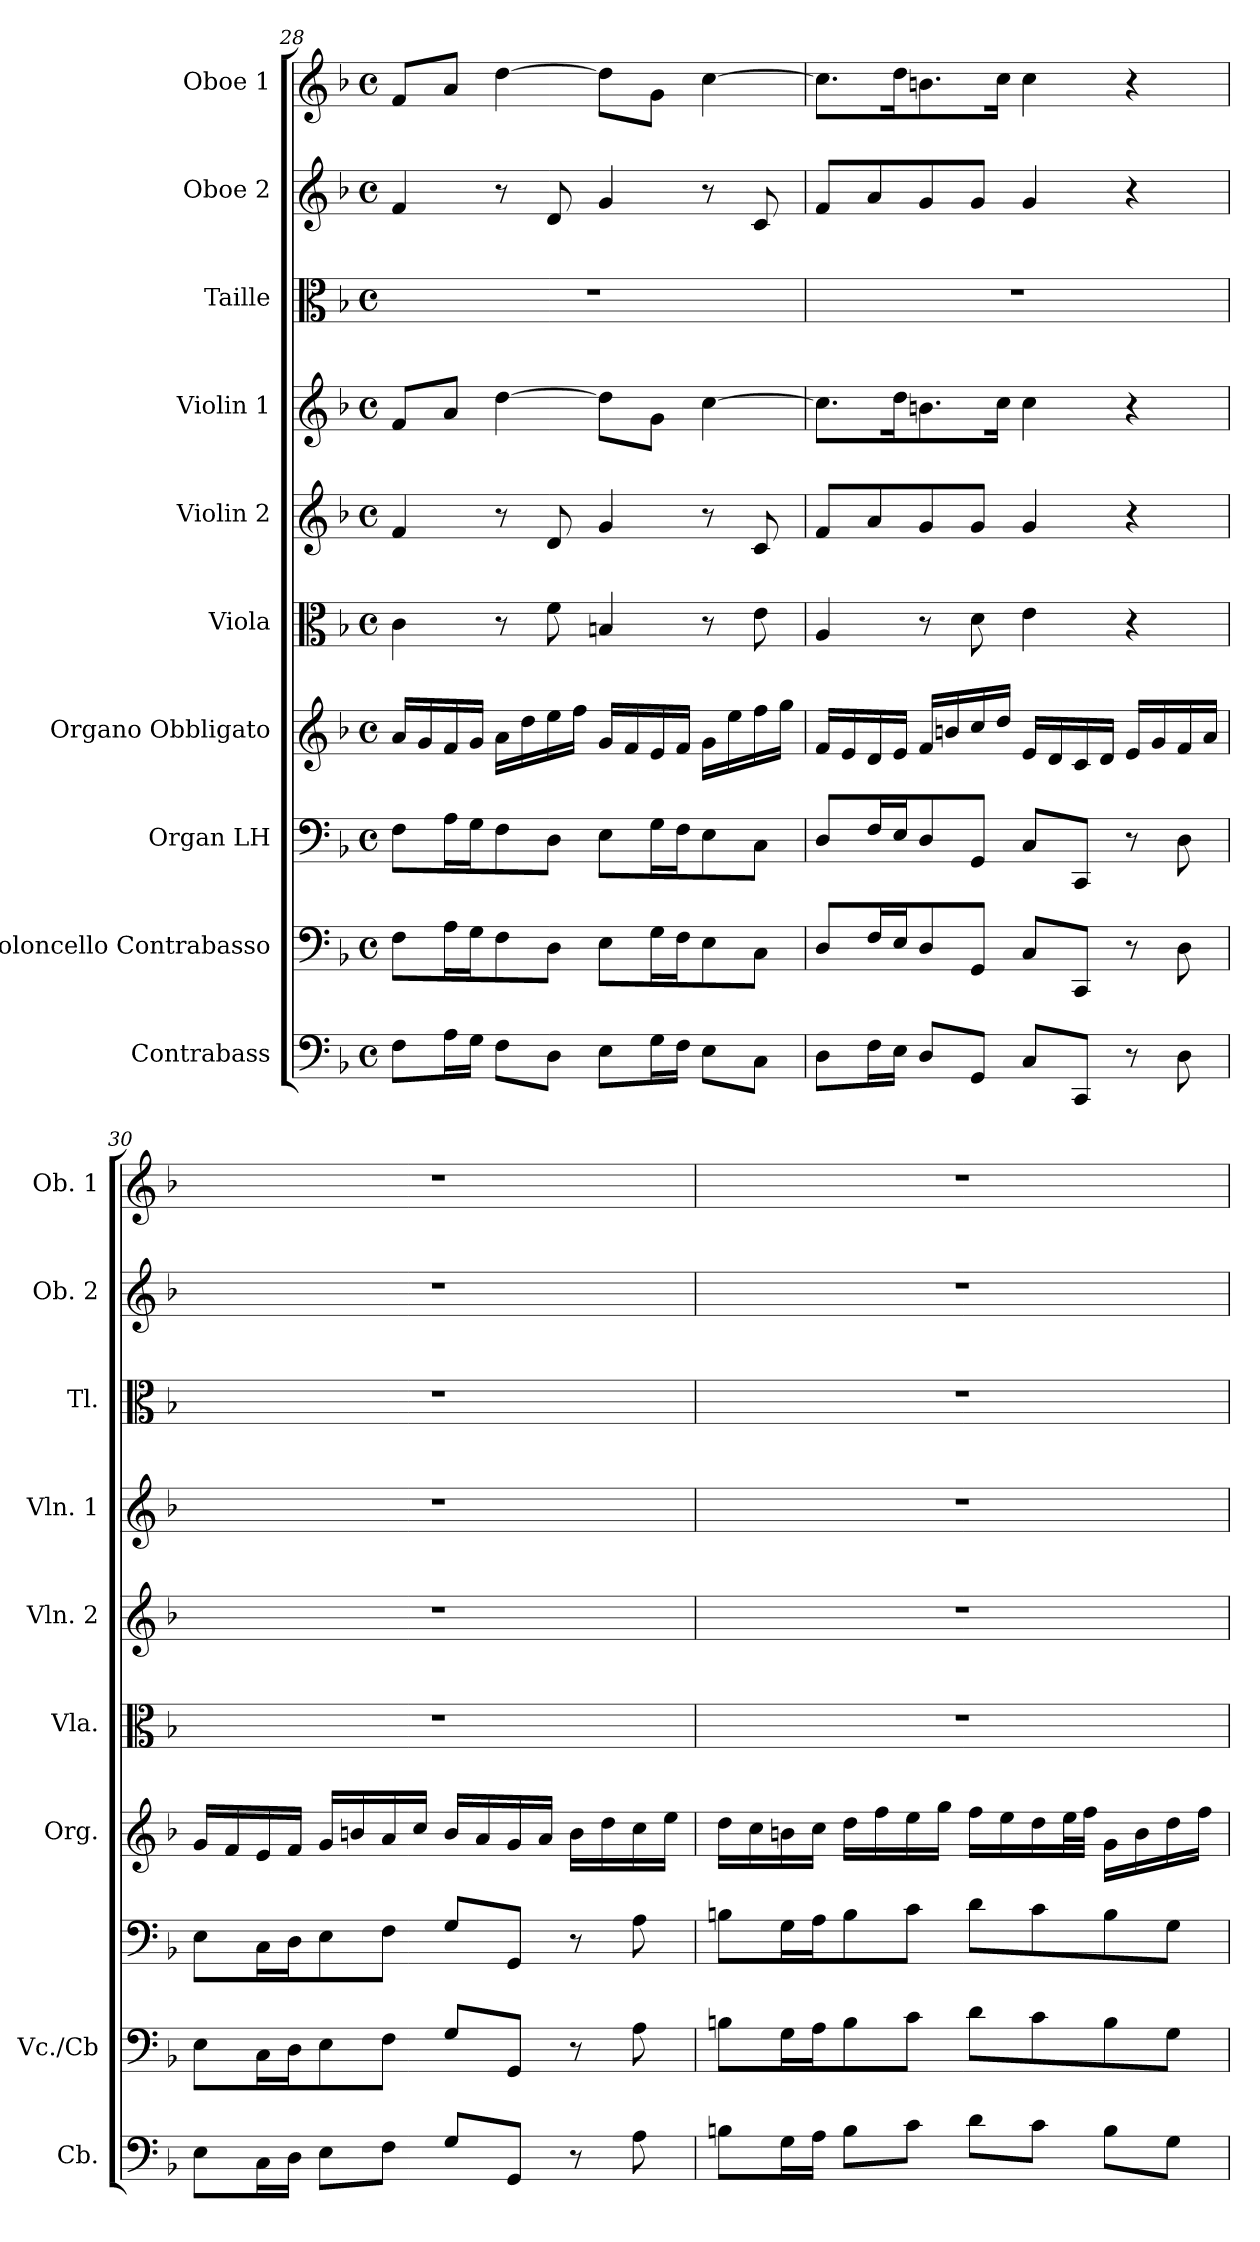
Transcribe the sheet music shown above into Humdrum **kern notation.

**kern	**kern	**kern	**kern	**kern	**kern	**kern	**kern	**kern	**kern
*part10	*part9	*part8	*part7	*part6	*part5	*part4	*part3	*part2	*part1
*staff10	*staff9	*staff8	*staff7	*staff6	*staff5	*staff4	*staff3	*staff2	*staff1
*I"Contrabass	*I"Violoncello Contrabasso	*I"Organ LH	*I"Organo Obbligato	*I"Viola	*I"Violin 2	*I"Violin 1	*I"Taille	*I"Oboe 2	*I"Oboe 1
*I'Cb.	*I'Vc./Cb	*	*I'Org.	*I'Vla.	*I'Vln. 2	*I'Vln. 1	*I'Tl.	*I'Ob. 2	*I'Ob. 1
*clefF4	*clefF4	*clefF4	*clefG2	*clefC3	*clefG2	*clefG2	*clefC3	*clefG2	*clefG2
*ITrd7c12	*	*	*	*	*	*	*	*	*
*k[b-]	*k[b-]	*k[b-]	*k[b-]	*k[b-]	*k[b-]	*k[b-]	*k[b-]	*k[b-]	*k[b-]
*M4/4	*M4/4	*M4/4	*M4/4	*M4/4	*M4/4	*M4/4	*M4/4	*M4/4	*M4/4
*met(c)	*met(c)	*met(c)	*met(c)	*met(c)	*met(c)	*met(c)	*met(c)	*met(c)	*met(c)
=28	=28	=28	=28	=28	=28	=28	=28	=28	=28
8FF\L	8F\L	8F\L	16a/LL	4c\	4f/	8f/L	1r	4f/	8f/L
.	.	.	16g/	.	.	.	.	.	.
16AA\L	16A\L	16A\L	16f/	.	.	8a/J	.	.	8a/J
16GG\JJ	16G\J	16G\J	16g/JJ	.	.	.	.	.	.
8FF\L	8F\	8F\	16a\LL	8r	8r	[4dd\	.	8r	[4dd\
.	.	.	16dd\	.	.	.	.	.	.
8DD\J	8D\J	8D\J	16ee\	8f\	8d/	.	.	8d/	.
.	.	.	16ff\JJ	.	.	.	.	.	.
8EE\L	8E\L	8E\L	16g/LL	4Bn/	4g/	8dd\L]	.	4g/	8dd\L]
.	.	.	16f/	.	.	.	.	.	.
16GG\L	16G\L	16G\L	16e/	.	.	8g\J	.	.	8g\J
16FF\JJ	16F\J	16F\J	16f/JJ	.	.	.	.	.	.
8EE\L	8E\	8E\	16g\LL	8r	8r	[4cc\	.	8r	[4cc\
.	.	.	16ee\	.	.	.	.	.	.
8CC\J	8C\J	8C\J	16ff\	8e\	8c/	.	.	8c/	.
.	.	.	16gg\JJ	.	.	.	.	.	.
!!LO:PB:g=z
=29	=29	=29	=29	=29	=29	=29	=29	=29	=29
8DD\L	8D/L	8D/L	16f/LL	4A/	8f/L	8.cc\L]	1r	8f/L	8.cc\L]
.	.	.	16e/	.	.	.	.	.	.
16FF\L	16F/L	16F/L	16d/	.	8a/	.	.	8a/	.
16EE\JJ	16E/J	16E/J	16e/JJ	.	.	16dd\K	.	.	16dd\K
8DD/L	8D/	8D/	16f/LL	8r	8g/	8.bn\	.	8g/	8.bn\
.	.	.	16bn/	.	.	.	.	.	.
8GGG/J	8GG/J	8GG/J	16cc/	8d\	8g/J	.	.	8g/J	.
.	.	.	16dd/JJ	.	.	16cc\Jk	.	.	16cc\Jk
8CC/L	8C/L	8C/L	16e/LL	4e\	4g/	4cc\	.	4g/	4cc\
.	.	.	16d/	.	.	.	.	.	.
8CCC/J	8CC/J	8CC/J	16c/	.	.	.	.	.	.
.	.	.	16d/JJ	.	.	.	.	.	.
8r	8r	8r	16e/LL	4r	4r	4r	.	4r	4r
.	.	.	16g/	.	.	.	.	.	.
8DD\	8D\	8D\	16f/	.	.	.	.	.	.
.	.	.	16a/JJ	.	.	.	.	.	.
=30	=30	=30	=30	=30	=30	=30	=30	=30	=30
8EE\L	8E\L	8E\L	16g/LL	1r	1r	1r	1r	1r	1r
.	.	.	16f/	.	.	.	.	.	.
16CC\L	16C\L	16C\L	16e/	.	.	.	.	.	.
16DD\JJ	16D\J	16D\J	16f/JJ	.	.	.	.	.	.
8EE\L	8E\	8E\	16g/LL	.	.	.	.	.	.
.	.	.	16bn/	.	.	.	.	.	.
8FF\J	8F\J	8F\J	16a/	.	.	.	.	.	.
.	.	.	16cc/JJ	.	.	.	.	.	.
8GG/L	8G\L	8G\L	16b/LL	.	.	.	.	.	.
.	.	.	16a/	.	.	.	.	.	.
8GGG/J	8GG/J	8GG/J	16g/	.	.	.	.	.	.
.	.	.	16a/JJ	.	.	.	.	.	.
8r	8r	8r	16b\LL	.	.	.	.	.	.
.	.	.	16dd\	.	.	.	.	.	.
8AA\	8A\	8A\	16cc\	.	.	.	.	.	.
.	.	.	16ee\JJ	.	.	.	.	.	.
!!LO:PB:g=z
=31	=31	=31	=31	=31	=31	=31	=31	=31	=31
8BBn\L	8Bn\L	8Bn\L	16dd\LL	1r	1r	1r	1r	1r	1r
.	.	.	16cc\	.	.	.	.	.	.
16GG\L	16G\L	16G\L	16bn\	.	.	.	.	.	.
16AA\JJ	16A\J	16A\J	16cc\JJ	.	.	.	.	.	.
8BB\L	8B\	8B\	16dd\LL	.	.	.	.	.	.
.	.	.	16ff\	.	.	.	.	.	.
8C\J	8c\J	8c\J	16ee\	.	.	.	.	.	.
.	.	.	16gg\JJ	.	.	.	.	.	.
8D\L	8d\L	8d\L	16ff\LL	.	.	.	.	.	.
.	.	.	16ee\	.	.	.	.	.	.
8C\J	8c\	8c\	16dd\	.	.	.	.	.	.
.	.	.	32ee\L	.	.	.	.	.	.
.	.	.	32ff\JJJ	.	.	.	.	.	.
8BB\L	8B\	8B\	16g\LL	.	.	.	.	.	.
.	.	.	16b\	.	.	.	.	.	.
8GG\J	8G\J	8G\J	16dd\	.	.	.	.	.	.
.	.	.	16ff\JJ	.	.	.	.	.	.
=	=	=	=	=	=	=	=	=	=
*-	*-	*-	*-	*-	*-	*-	*-	*-	*-
